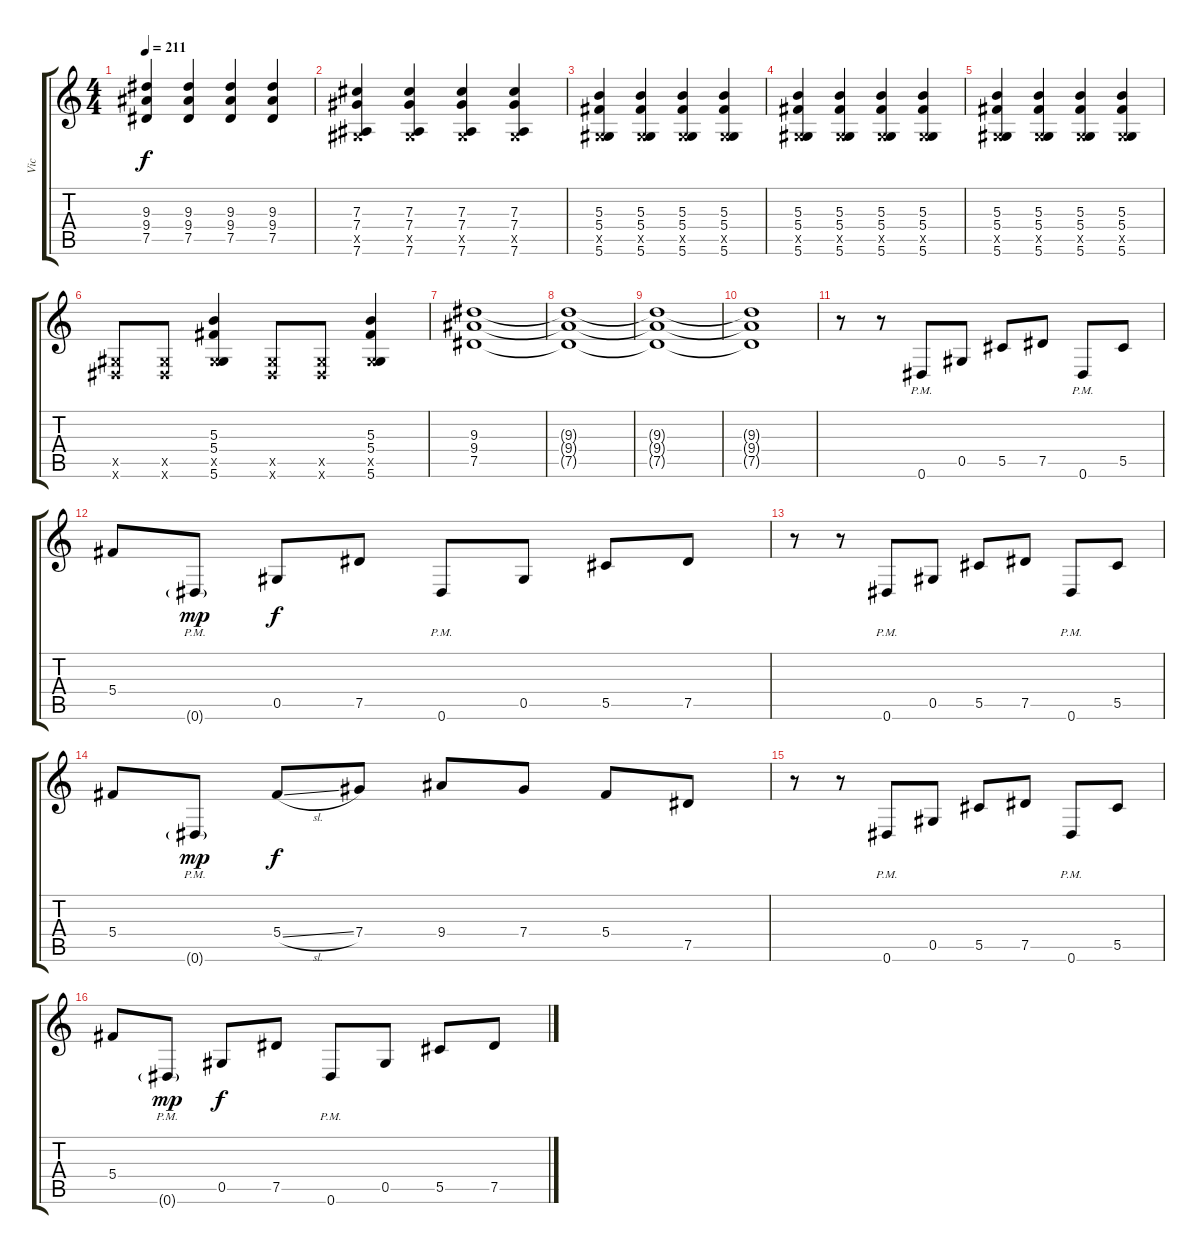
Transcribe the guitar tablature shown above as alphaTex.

\track ("Vic " "Vic ") {instrument distortionguitar}
\staff {score tabs}
\tuning (Eb4 Bb3 Gb3 Db3 Ab2 Eb2) {hide}
\ts (4 4)
\tempo 211
\clef g2
\ks c
(9.3 9.4 7.5).4{dy f} (9.3 9.4 7.5).4 (9.3 9.4 7.5).4 (9.3 9.4 7.5).4 |
(7.3 7.4 0.5{x} 7.6).4 (7.3 7.4 0.5{x} 7.6).4 (7.3 7.4 0.5{x} 7.6).4 (7.3 7.4 0.5{x} 7.6).4 |
(5.3 5.4 0.5{x} 5.6).4 (5.3 5.4 0.5{x} 5.6).4 (5.3 5.4 0.5{x} 5.6).4 (5.3 5.4 0.5{x} 5.6).4 |
(5.3 5.4 0.5{x} 5.6).4 (5.3 5.4 0.5{x} 5.6).4 (5.3 5.4 0.5{x} 5.6).4 (5.3 5.4 0.5{x} 5.6).4 |
(5.3 5.4 0.5{x} 5.6).4 (5.3 5.4 0.5{x} 5.6).4 (5.3 5.4 0.5{x} 5.6).4 (5.3 5.4 0.5{x} 5.6).4 |
(0.5{x} 0.6{x}).8 (0.5{x} 0.6{x}).8 (5.3 5.4 0.5{x} 5.6).4 (0.5{x} 0.6{x}).8 (0.5{x} 0.6{x}).8 (5.3 5.4 0.5{x} 5.6).4 |
(9.3 9.4 7.5).1{volume 0} |
(9.3{t} 9.4{t} 7.5{t}).1 |
(9.3{t} 9.4{t} 7.5{t}).1 |
(9.3{t} 9.4{t} 7.5{t}).1 |
r.8{volume 10 instrument electricguitarmuted} r.8 0.6{pm}.8 0.5.8 5.5.8 7.5.8 0.6{pm}.8 5.5.8 |
5.4.8 0.6{g pm}.8{dy mp} 0.5.8{dy f} 7.5.8 0.6{pm}.8 0.5.8 5.5.8 7.5.8 |
r.8 r.8 0.6{pm}.8 0.5.8 5.5.8 7.5.8 0.6{pm}.8 5.5.8 |
5.4.8 0.6{g pm}.8{dy mp} 5.4{sl}.8{dy f} 7.4.8 9.4.8 7.4.8 5.4.8 7.5.8 |
r.8 r.8 0.6{pm}.8 0.5.8 5.5.8 7.5.8 0.6{pm}.8 5.5.8 |
5.4.8 0.6{g pm}.8{dy mp} 0.5.8{dy f} 7.5.8 0.6{pm}.8 0.5.8 5.5.8 7.5.8
